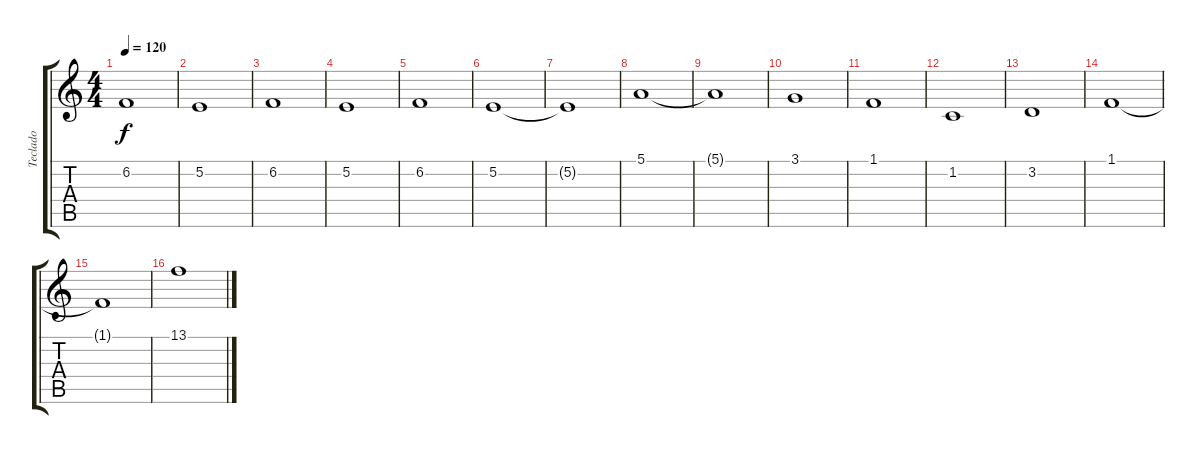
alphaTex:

\track ("Teclado" "Teclado") {instrument stringensemble1}
\staff {score tabs}
\tuning (E4 B3 G3 D3 A2 E2) {hide}
\ts (4 4)
\tempo 120
\clef g2
\ks c
6.2.1{dy f} |
5.2.1 |
6.2.1{volume 8} |
5.2.1 |
6.2.1 |
5.2.1 |
5.2{t}.1 |
5.1.1{volume 7} |
5.1{t}.1 |
3.1.1 |
1.1.1 |
1.2.1 |
3.2.1 |
1.1.1 |
1.1{t}.1 |
13.1.1{volume 13}
